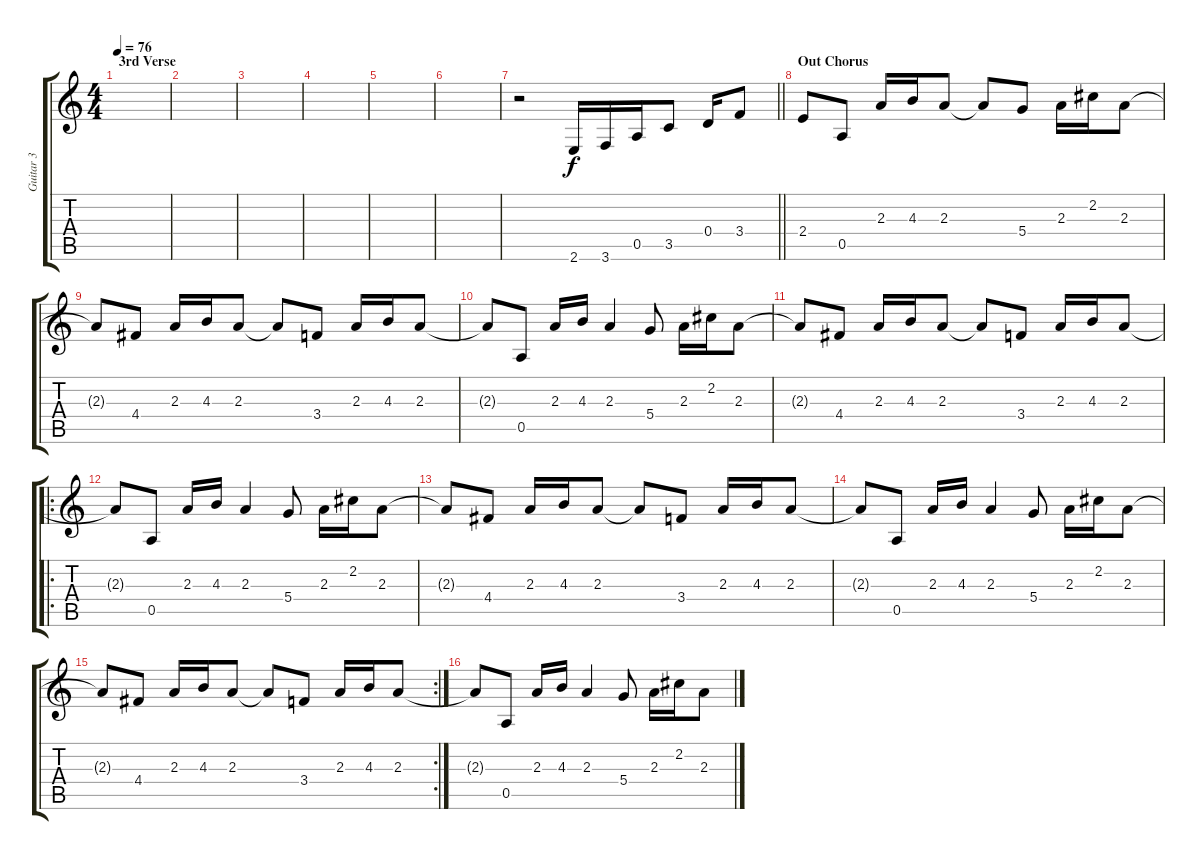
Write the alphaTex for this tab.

\track ("Guitar 3" "Guitar 3") {instrument electricguitarjazz}
\staff {score tabs}
\tuning (E4 B3 G3 D3 A2 D2) {hide}
\ts (4 4)
\section ("" "3rd Verse")
\tempo 76
\clef g2
\ks c
|
|
|
|
|
|
\barLineRight lightlight
r.2 2.6.16 3.6.16 0.5.16 3.5.8 0.4.16 3.4.8 |
\section ("" "Out Chorus")
2.4.8 0.5.8 2.3.16 4.3.16 2.3.8 2.3{t}.8 5.4.8 2.3.16 2.2.16 2.3.8 |
2.3{t}.8 4.4.8 2.3.16 4.3.16 2.3.8 2.3{t}.8 3.4.8 2.3.16 4.3.16 2.3.8 |
2.3{t}.8 0.5.8 2.3.16 4.3.16 2.3.4 5.4.8 2.3.16 2.2.16 2.3.8 |
2.3{t}.8 4.4.8 2.3.16 4.3.16 2.3.8 2.3{t}.8 3.4.8 2.3.16 4.3.16 2.3.8 |
\ro
2.3{t}.8 0.5.8 2.3.16 4.3.16 2.3.4 5.4.8 2.3.16 2.2.16 2.3.8 |
2.3{t}.8 4.4.8 2.3.16 4.3.16 2.3.8 2.3{t}.8 3.4.8 2.3.16 4.3.16 2.3.8 |
2.3{t}.8 0.5.8 2.3.16 4.3.16 2.3.4 5.4.8 2.3.16 2.2.16 2.3.8 |
\rc 2
2.3{t}.8 4.4.8 2.3.16 4.3.16 2.3.8 2.3{t}.8 3.4.8 2.3.16 4.3.16 2.3.8 |
2.3{t}.8 0.5.8 2.3.16 4.3.16 2.3.4 5.4.8 2.3.16 2.2.16 2.3.8
